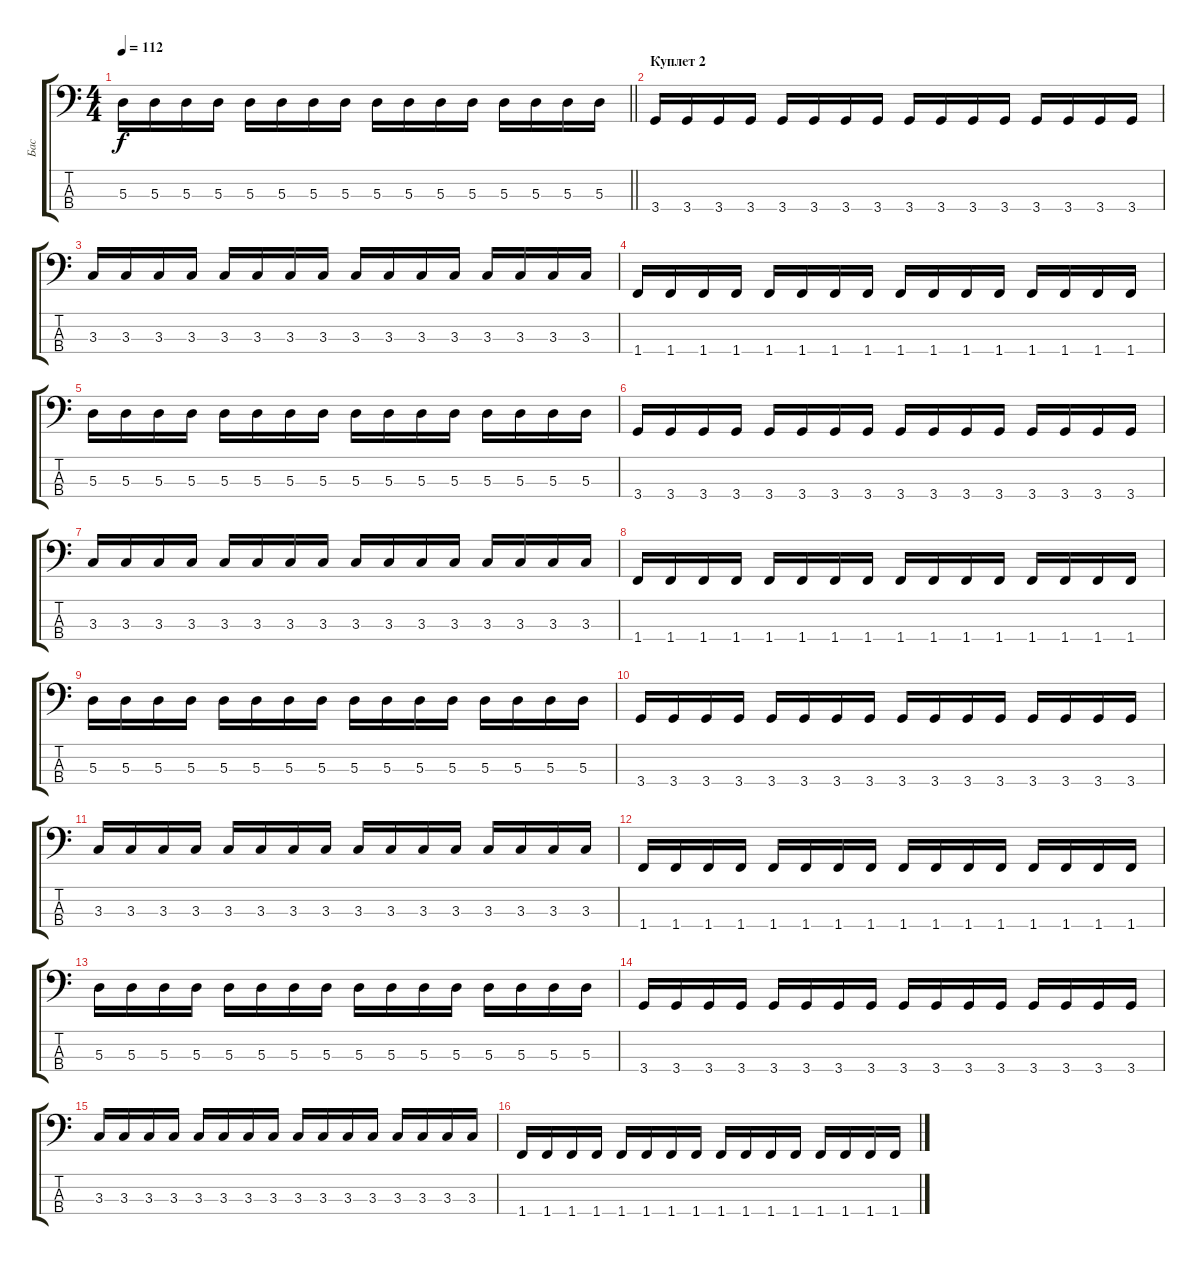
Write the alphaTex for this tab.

\track ("Бас" "Бас") {instrument electricbassfinger}
\staff {score tabs}
\tuning (G2 D2 A1 E1) {hide}
\ts (4 4)
\tempo 112
\clef f4
\barLineRight lightlight
\ks c
5.3.16{dy f} 5.3.16 5.3.16 5.3.16 5.3.16 5.3.16 5.3.16 5.3.16 5.3.16 5.3.16 5.3.16 5.3.16 5.3.16 5.3.16 5.3.16 5.3.16 |
\section ("" "Куплет 2")
3.4.16 3.4.16 3.4.16 3.4.16 3.4.16 3.4.16 3.4.16 3.4.16 3.4.16 3.4.16 3.4.16 3.4.16 3.4.16 3.4.16 3.4.16 3.4.16 |
3.3.16 3.3.16 3.3.16 3.3.16 3.3.16 3.3.16 3.3.16 3.3.16 3.3.16 3.3.16 3.3.16 3.3.16 3.3.16 3.3.16 3.3.16 3.3.16 |
1.4.16 1.4.16 1.4.16 1.4.16 1.4.16 1.4.16 1.4.16 1.4.16 1.4.16 1.4.16 1.4.16 1.4.16 1.4.16 1.4.16 1.4.16 1.4.16 |
5.3.16 5.3.16 5.3.16 5.3.16 5.3.16 5.3.16 5.3.16 5.3.16 5.3.16 5.3.16 5.3.16 5.3.16 5.3.16 5.3.16 5.3.16 5.3.16 |
3.4.16 3.4.16 3.4.16 3.4.16 3.4.16 3.4.16 3.4.16 3.4.16 3.4.16 3.4.16 3.4.16 3.4.16 3.4.16 3.4.16 3.4.16 3.4.16 |
3.3.16 3.3.16 3.3.16 3.3.16 3.3.16 3.3.16 3.3.16 3.3.16 3.3.16 3.3.16 3.3.16 3.3.16 3.3.16 3.3.16 3.3.16 3.3.16 |
1.4.16 1.4.16 1.4.16 1.4.16 1.4.16 1.4.16 1.4.16 1.4.16 1.4.16 1.4.16 1.4.16 1.4.16 1.4.16 1.4.16 1.4.16 1.4.16 |
5.3.16 5.3.16 5.3.16 5.3.16 5.3.16 5.3.16 5.3.16 5.3.16 5.3.16 5.3.16 5.3.16 5.3.16 5.3.16 5.3.16 5.3.16 5.3.16 |
3.4.16 3.4.16 3.4.16 3.4.16 3.4.16 3.4.16 3.4.16 3.4.16 3.4.16 3.4.16 3.4.16 3.4.16 3.4.16 3.4.16 3.4.16 3.4.16 |
3.3.16 3.3.16 3.3.16 3.3.16 3.3.16 3.3.16 3.3.16 3.3.16 3.3.16 3.3.16 3.3.16 3.3.16 3.3.16 3.3.16 3.3.16 3.3.16 |
1.4.16 1.4.16 1.4.16 1.4.16 1.4.16 1.4.16 1.4.16 1.4.16 1.4.16 1.4.16 1.4.16 1.4.16 1.4.16 1.4.16 1.4.16 1.4.16 |
5.3.16 5.3.16 5.3.16 5.3.16 5.3.16 5.3.16 5.3.16 5.3.16 5.3.16 5.3.16 5.3.16 5.3.16 5.3.16 5.3.16 5.3.16 5.3.16 |
3.4.16 3.4.16 3.4.16 3.4.16 3.4.16 3.4.16 3.4.16 3.4.16 3.4.16 3.4.16 3.4.16 3.4.16 3.4.16 3.4.16 3.4.16 3.4.16 |
3.3.16 3.3.16 3.3.16 3.3.16 3.3.16 3.3.16 3.3.16 3.3.16 3.3.16 3.3.16 3.3.16 3.3.16 3.3.16 3.3.16 3.3.16 3.3.16 |
1.4.16 1.4.16 1.4.16 1.4.16 1.4.16 1.4.16 1.4.16 1.4.16 1.4.16 1.4.16 1.4.16 1.4.16 1.4.16 1.4.16 1.4.16 1.4.16
